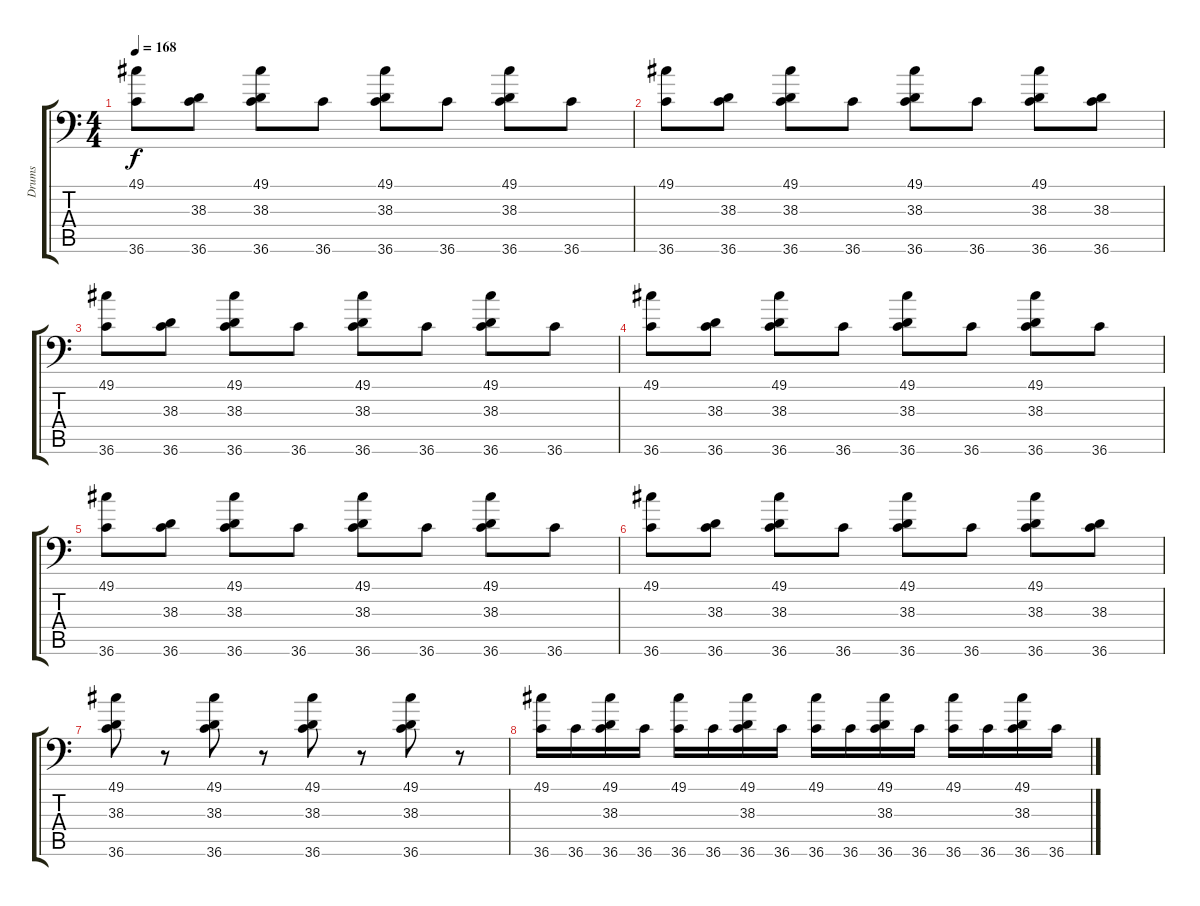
\track ("Drums" "Drums") {instrument acousticgrandpiano}
\staff {score tabs}
\tuning (C-1 C-1 C-1 C-1 C-1 C-1) {hide}
\ts (4 4)
\tempo 168
\clef f4
\ks c
(49.1 36.6).8{dy f} (38.3 36.6).8 (49.1 38.3 36.6).8 36.6.8 (49.1 38.3 36.6).8 36.6.8 (49.1 38.3 36.6).8 36.6.8 |
(49.1 36.6).8 (38.3 36.6).8 (49.1 38.3 36.6).8 36.6.8 (49.1 38.3 36.6).8 36.6.8 (49.1 38.3 36.6).8 (38.3 36.6).8 |
(49.1 36.6).8 (38.3 36.6).8 (49.1 38.3 36.6).8 36.6.8 (49.1 38.3 36.6).8 36.6.8 (49.1 38.3 36.6).8 36.6.8 |
(49.1 36.6).8 (38.3 36.6).8 (49.1 38.3 36.6).8 36.6.8 (49.1 38.3 36.6).8 36.6.8 (49.1 38.3 36.6).8 36.6.8 |
(49.1 36.6).8 (38.3 36.6).8 (49.1 38.3 36.6).8 36.6.8 (49.1 38.3 36.6).8 36.6.8 (49.1 38.3 36.6).8 36.6.8 |
(49.1 36.6).8 (38.3 36.6).8 (49.1 38.3 36.6).8 36.6.8 (49.1 38.3 36.6).8 36.6.8 (49.1 38.3 36.6).8 (38.3 36.6).8 |
(49.1 38.3 36.6).8 r.8 (49.1 38.3 36.6).8 r.8 (49.1 38.3 36.6).8 r.8 (49.1 38.3 36.6).8 r.8 |
(49.1 36.6).16 36.6.16 (49.1 38.3 36.6).16 36.6.16 (49.1 36.6).16 36.6.16 (49.1 38.3 36.6).16 36.6.16 (49.1 36.6).16 36.6.16 (49.1 38.3 36.6).16 36.6.16 (49.1 36.6).16 36.6.16 (49.1 38.3 36.6).16 36.6.16
